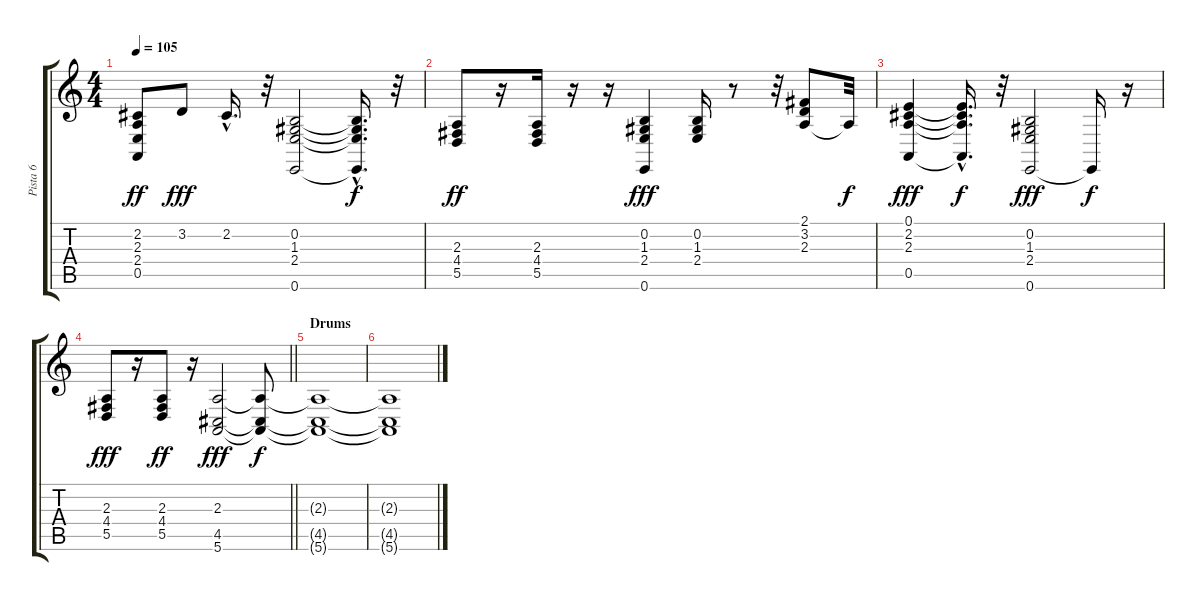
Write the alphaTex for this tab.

\track ("Pista 6" "Pista 6") {instrument acousticgrandpiano}
\staff {score tabs}
\tuning (E4 B3 G3 D3 A2 E2) {hide}
\ts (4 4)
\tempo 105
\clef g2
\ks c
(2.2 2.3 2.4 0.5).8{dy ff} 3.2.8{dy fff} 2.2{hac}.16{d} r.32 (0.2 1.3 2.4 0.6).2 (0.2{hac t} 1.3{hac t} 2.4{hac t} 0.6{hac t}).16{d dy f} r.32 |
(2.3 4.4 5.5).8{dy ff} r.16 (2.3 4.4 5.5).16 r.16 r.16 (0.2 1.3 2.4 0.6).4{dy fff} (0.2 1.3 2.4).16 r.8 r.32 (2.1 3.2 2.3).8 2.3{t}.32{dy f} |
(0.1 2.2 2.3 0.5).4{dy fff} (0.1{hac t} 2.2{hac t} 2.3{hac t} 0.5{hac t}).16{d dy f} r.32 (0.2 1.3 2.4 0.6).2{dy fff} 0.6{t}.16{dy f} r.16 |
\barLineRight lightlight
(2.3 4.4 5.5).8{dy fff} r.16 (2.3 4.4 5.5).8{dy ff} r.16 (2.3 4.5 5.6).2{dy fff} (2.3{t} 4.5{t} 5.6{t}).8{dy f} |
\section ("" "Drums")
(2.3{t} 4.5{t} 5.6{t}).1 |
(2.3{t} 4.5{t} 5.6{t}).1
